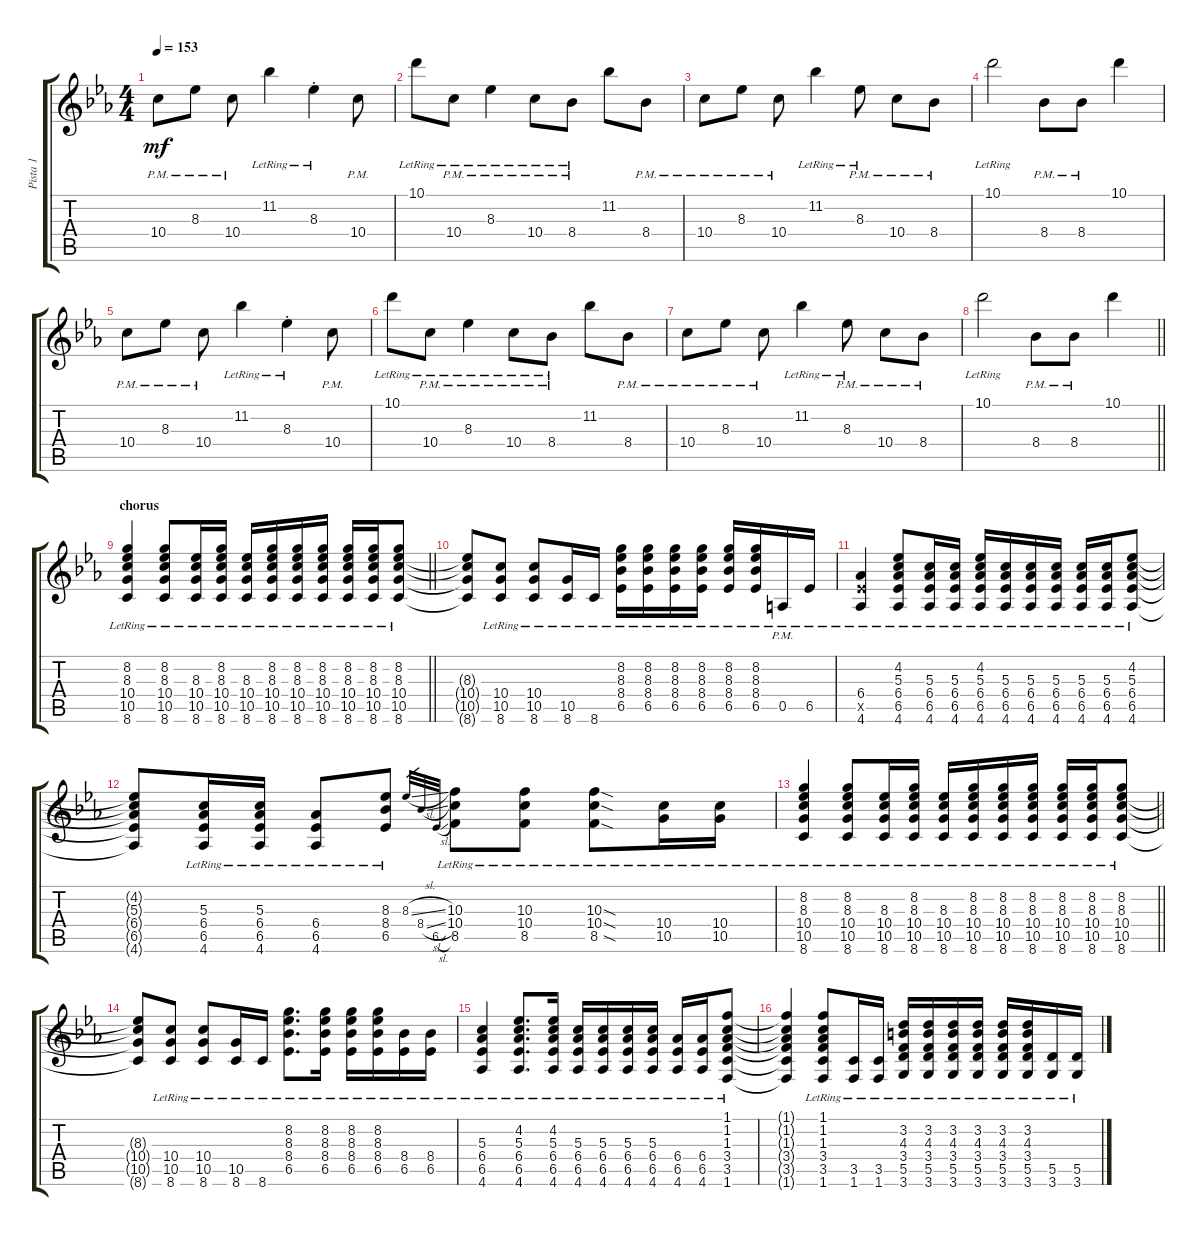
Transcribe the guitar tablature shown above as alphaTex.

\track ("Pista 1" "Pista 1") {instrument electricguitarclean}
\staff {score tabs}
\tuning (E4 B3 G3 D3 A2 E2) {hide}
\ts (4 4)
\tempo 153
\clef g2
\ks eb
10.4{pm}.8{dy mf} 8.3{pm}.8 10.4{pm}.8 11.2{lr}.4 8.3{st lr}.4 10.4{pm}.8 |
10.1{lr}.8 10.4{pm lr}.8 8.3{pm lr}.4 10.4{pm lr}.8 8.4{pm lr}.8 11.2.8 8.4{pm}.8 |
10.4{pm}.8 8.3{pm}.8 10.4{pm}.8 11.2{lr}.4 8.3{pm lr}.8 10.4{pm}.8 8.4{pm}.8 |
10.1{lr}.2 8.4{pm}.8 8.4{pm}.8 10.1.4 |
10.4{pm}.8 8.3{pm}.8 10.4{pm}.8 11.2{lr}.4 8.3{st lr}.4 10.4{pm}.8 |
10.1{lr}.8 10.4{pm lr}.8 8.3{pm lr}.4 10.4{pm lr}.8 8.4{pm lr}.8 11.2.8 8.4{pm}.8 |
10.4{pm}.8 8.3{pm}.8 10.4{pm}.8 11.2{lr}.4 8.3{pm lr}.8 10.4{pm}.8 8.4{pm}.8 |
\barLineRight lightlight
10.1{lr}.2 8.4{pm}.8 8.4{pm}.8 10.1.4 |
\section ("" "chorus")
\barLineRight lightlight
(8.2{lr} 8.3{lr} 10.4{lr} 10.5{lr} 8.6{lr}).4 (8.2{lr} 8.3{lr} 10.4{lr} 10.5{lr} 8.6{lr}).8 (8.3{lr} 10.4{lr} 10.5{lr} 8.6{lr}).16 (8.2{lr} 8.3{lr} 10.4{lr} 10.5{lr} 8.6{lr}).16 (8.3{lr} 10.4{lr} 10.5{lr} 8.6{lr}).16 (8.2{lr} 8.3{lr} 10.4{lr} 10.5{lr} 8.6{lr}).16 (8.2{lr} 8.3{lr} 10.4{lr} 10.5{lr} 8.6{lr}).16 (8.2{lr} 8.3{lr} 10.4{lr} 10.5{lr} 8.6{lr}).16 (8.2{lr} 8.3{lr} 10.4{lr} 10.5{lr} 8.6{lr}).16 (8.2{lr} 8.3{lr} 10.4{lr} 10.5{lr} 8.6{lr}).16 (8.2{lr} 8.3{lr} 10.4{lr} 10.5{lr} 8.6{lr}).8 |
(8.3{t} 10.4{t} 10.5{t} 8.6{t}).8 (10.4{lr} 10.5{lr} 8.6{lr}).8 (10.4{lr} 10.5{lr} 8.6{lr}).8 (10.5{lr} 8.6{lr}).16 8.6{lr}.16 (8.2{lr} 8.3{lr} 8.4{lr} 6.5{lr}).16 (8.2{lr} 8.3{lr} 8.4{lr} 6.5{lr}).16 (8.2{lr} 8.3{lr} 8.4{lr} 6.5{lr}).16 (8.2{lr} 8.3{lr} 8.4{lr} 6.5{lr}).16 (8.2{lr} 8.3{lr} 8.4{lr} 6.5{lr}).16 (8.2{lr} 8.3{lr} 8.4{lr} 6.5{lr}).16 0.5{pm lr}.16 6.5{lr}.16 |
(6.4{lr} 6.5{x} 4.6{lr}).4 (4.2{lr} 5.3{lr} 6.4{lr} 6.5{lr} 4.6{lr}).8 (5.3{lr} 6.4{lr} 6.5{lr} 4.6{lr}).16 (5.3{lr} 6.4{lr} 6.5{lr} 4.6{lr}).16 (4.2{lr} 5.3{lr} 6.4{lr} 6.5{lr} 4.6{lr}).16 (5.3{lr} 6.4{lr} 6.5{lr} 4.6{lr}).16 (5.3{lr} 6.4{lr} 6.5{lr} 4.6{lr}).16 (5.3{lr} 6.4{lr} 6.5{lr} 4.6{lr}).16 (5.3{lr} 6.4{lr} 6.5{lr} 4.6{lr}).16 (5.3{lr} 6.4{lr} 6.5{lr} 4.6{lr}).16 (4.2{lr} 5.3{lr} 6.4{lr} 6.5{lr} 4.6{lr}).8 |
(4.2{t} 5.3{t} 6.4{t} 6.5{t} 4.6{t}).8 (5.3{lr} 6.4{lr} 6.5{lr} 4.6{lr}).16 (5.3{lr} 6.4{lr} 6.5{lr} 4.6{lr}).16 (6.4{lr} 6.5{lr} 4.6{lr}).8 (8.3{lr} 8.4{lr} 6.5{lr}).8 8.3{sl}.32{gr} 8.4{sl}.32{gr} 6.5{sl}.32{gr} (10.3{lr} 10.4{lr} 8.5{lr}).8 (10.3{lr} 10.4{lr} 8.5{lr}).8 (10.3{sod lr} 10.4{sod lr} 8.5{sod lr}).8 (10.4{lr} 10.5{lr}).16 (10.4{lr} 10.5{lr}).16 |
\barLineRight lightlight
(8.2{lr} 8.3{lr} 10.4{lr} 10.5{lr} 8.6{lr}).4 (8.2{lr} 8.3{lr} 10.4{lr} 10.5{lr} 8.6{lr}).8 (8.3{lr} 10.4{lr} 10.5{lr} 8.6{lr}).16 (8.2{lr} 8.3{lr} 10.4{lr} 10.5{lr} 8.6{lr}).16 (8.3{lr} 10.4{lr} 10.5{lr} 8.6{lr}).16 (8.2{lr} 8.3{lr} 10.4{lr} 10.5{lr} 8.6{lr}).16 (8.2{lr} 8.3{lr} 10.4{lr} 10.5{lr} 8.6{lr}).16 (8.2{lr} 8.3{lr} 10.4{lr} 10.5{lr} 8.6{lr}).16 (8.2{lr} 8.3{lr} 10.4{lr} 10.5{lr} 8.6{lr}).16 (8.2{lr} 8.3{lr} 10.4{lr} 10.5{lr} 8.6{lr}).16 (8.2{lr} 8.3{lr} 10.4{lr} 10.5{lr} 8.6{lr}).8 |
(8.3{t} 10.4{t} 10.5{t} 8.6{t}).8 (10.4{lr} 10.5{lr} 8.6{lr}).8 (10.4{lr} 10.5{lr} 8.6{lr}).8 (10.5{lr} 8.6{lr}).16 8.6{lr}.16 (8.2{lr} 8.3{lr} 8.4{lr} 6.5{lr}).8{d} (8.2{lr} 8.3{lr} 8.4{lr} 6.5{lr}).16 (8.2{lr} 8.3{lr} 8.4{lr} 6.5{lr}).16 (8.2{lr} 8.3{lr} 8.4{lr} 6.5{lr}).16 (8.4{lr} 6.5{lr}).16 (8.4{lr} 6.5{lr}).16 |
(5.3{lr} 6.4{lr} 6.5{lr} 4.6{lr}).4 (4.2{lr} 5.3{lr} 6.4{lr} 6.5{lr} 4.6{lr}).8{d} (4.2{lr} 5.3{lr} 6.4{lr} 6.5{lr} 4.6{lr}).16 (5.3{lr} 6.4{lr} 6.5{lr} 4.6{lr}).16 (5.3{lr} 6.4{lr} 6.5{lr} 4.6{lr}).16 (5.3{lr} 6.4{lr} 6.5{lr} 4.6{lr}).16 (5.3{lr} 6.4{lr} 6.5{lr} 4.6{lr}).16 (6.4{lr} 6.5{lr} 4.6{lr}).16 (6.4{lr} 6.5{lr} 4.6{lr}).16 (1.1{lr} 1.2{lr} 1.3{lr} 3.4{lr} 3.5{lr} 1.6{lr}).8 |
(1.1{t} 1.2{t} 1.3{t} 3.4{t} 3.5{t} 1.6{t}).4 (1.1{lr} 1.2{lr} 1.3{lr} 3.4{lr} 3.5{lr} 1.6{lr}).8 (3.5{lr} 1.6{lr}).16 (3.5{lr} 1.6{lr}).16 (3.2{lr} 4.3{lr} 3.4{lr} 5.5{lr} 3.6{lr}).16 (3.2{lr} 4.3{lr} 3.4{lr} 5.5{lr} 3.6{lr}).16 (3.2{lr} 4.3{lr} 3.4{lr} 5.5{lr} 3.6{lr}).16 (3.2{lr} 4.3{lr} 3.4{lr} 5.5{lr} 3.6{lr}).16 (3.2{lr} 4.3{lr} 3.4{lr} 5.5{lr} 3.6{lr}).16 (3.2{lr} 4.3{lr} 3.4{lr} 5.5{lr} 3.6{lr}).16 (5.5{lr} 3.6{lr}).16 (5.5{lr} 3.6{lr}).16
